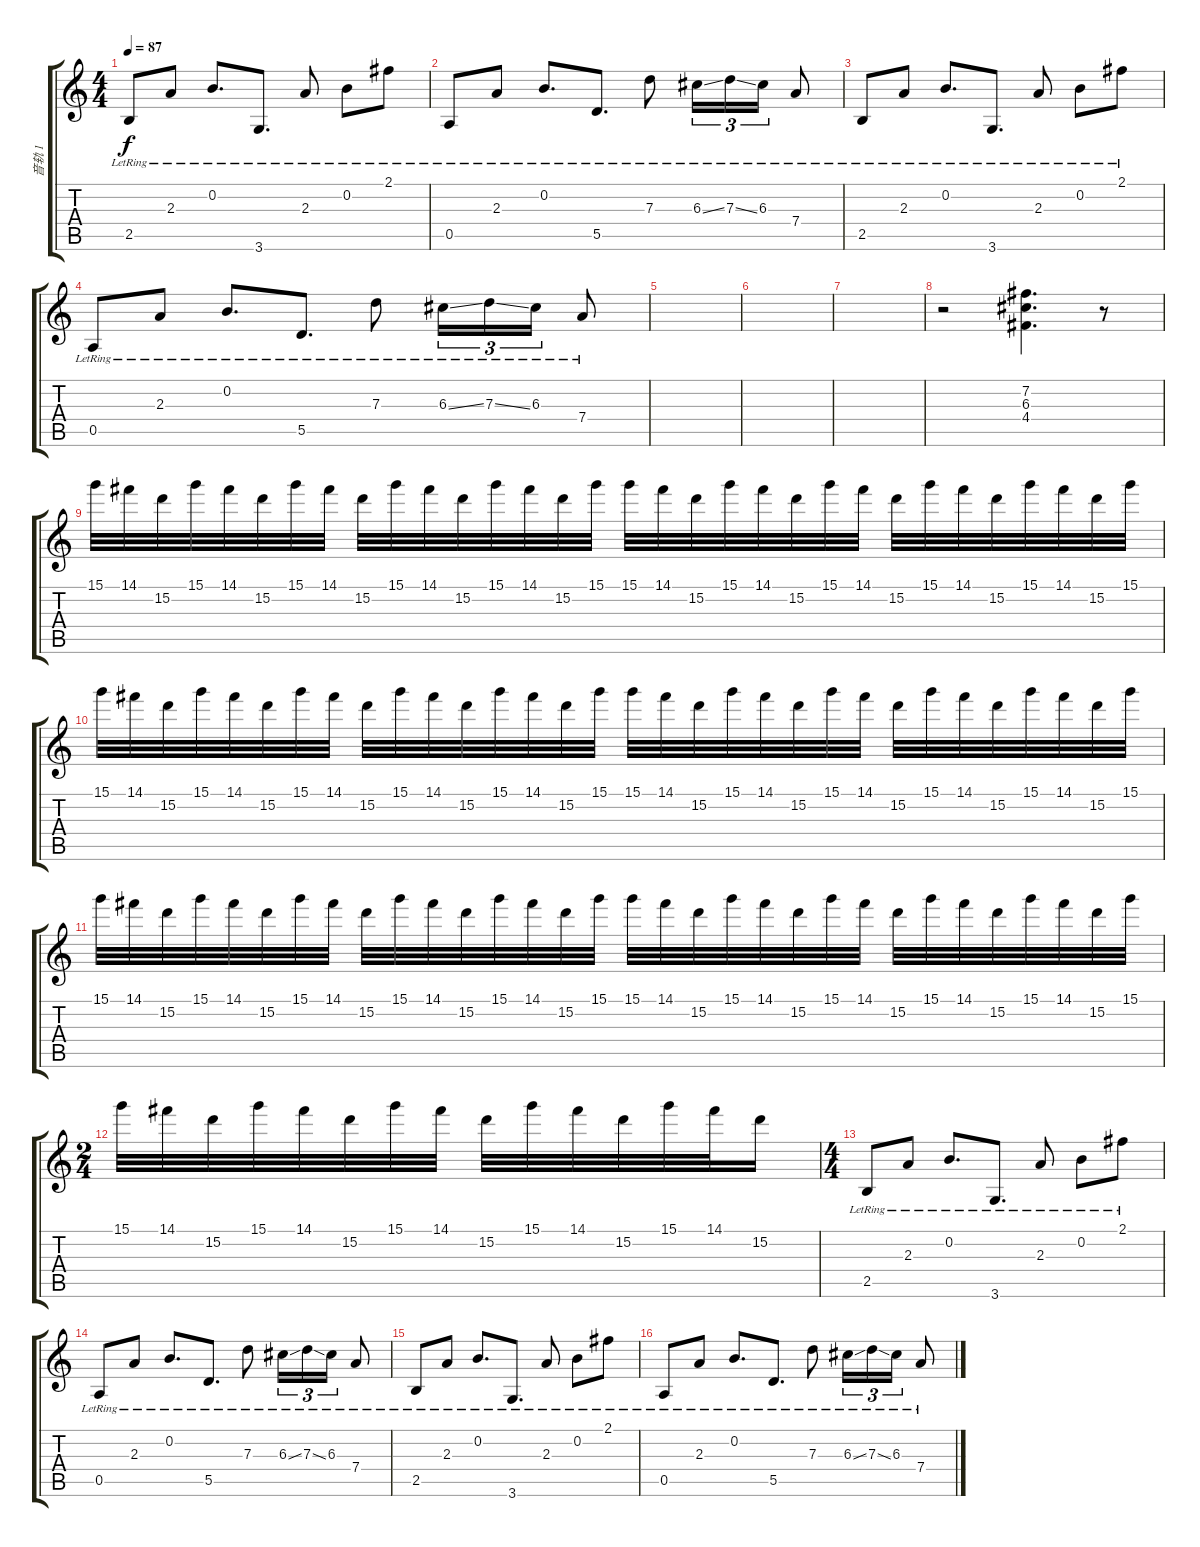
\track ("音轨 1" "音轨 1") {instrument electricguitarmuted}
\staff {score tabs}
\tuning (E4 B3 G3 D3 A2 E2) {hide}
\ts (4 4)
\tempo 87
\clef g2
\ks c
2.5{lr}.8{dy f} 2.3{lr}.8 0.2{lr}.8{d} 3.6{lr}.8{d} 2.3{lr}.8 0.2{lr}.8 2.1{lr}.8 |
0.5{lr}.8 2.3{lr}.8 0.2{lr}.8{d} 5.5{lr}.8{d} 7.3{lr}.8 6.3{ss lr}.16{tu (3 2)} 7.3{ss lr}.16{tu (3 2)} 6.3{lr}.16{tu (3 2)} 7.4{lr}.8 |
2.5{lr}.8 2.3{lr}.8 0.2{lr}.8{d} 3.6{lr}.8{d} 2.3{lr}.8 0.2{lr}.8 2.1{lr}.8 |
0.5{lr}.8 2.3{lr}.8 0.2{lr}.8{d} 5.5{lr}.8{d} 7.3{lr}.8 6.3{ss lr}.16{tu (3 2)} 7.3{ss lr}.16{tu (3 2)} 6.3{lr}.16{tu (3 2)} 7.4{lr}.8 |
|
|
|
r.2{volume 5} (7.2 6.3 4.4).4{d volume 12 instrument overdrivenguitar} r.8 |
15.1.32{volume 9} 14.1.32 15.2.32 15.1.32 14.1.32 15.2.32 15.1.32 14.1.32 15.2.32 15.1.32 14.1.32 15.2.32 15.1.32 14.1.32 15.2.32 15.1.32 15.1.32 14.1.32 15.2.32 15.1.32 14.1.32 15.2.32 15.1.32 14.1.32 15.2.32 15.1.32 14.1.32 15.2.32 15.1.32 14.1.32 15.2.32 15.1.32 |
15.1.32 14.1.32 15.2.32 15.1.32 14.1.32 15.2.32 15.1.32 14.1.32 15.2.32 15.1.32 14.1.32 15.2.32 15.1.32 14.1.32 15.2.32 15.1.32 15.1.32 14.1.32 15.2.32 15.1.32 14.1.32 15.2.32 15.1.32 14.1.32 15.2.32 15.1.32 14.1.32 15.2.32 15.1.32 14.1.32 15.2.32 15.1.32 |
15.1.32 14.1.32 15.2.32 15.1.32 14.1.32 15.2.32 15.1.32 14.1.32 15.2.32 15.1.32 14.1.32 15.2.32 15.1.32 14.1.32 15.2.32 15.1.32 15.1.32 14.1.32 15.2.32 15.1.32 14.1.32 15.2.32 15.1.32 14.1.32 15.2.32 15.1.32 14.1.32 15.2.32 15.1.32 14.1.32 15.2.32 15.1.32 |
\ts (2 4)
15.1.32 14.1.32 15.2.32 15.1.32 14.1.32 15.2.32 15.1.32 14.1.32 15.2.32 15.1.32 14.1.32 15.2.32 15.1.32 14.1.32 15.2.16 |
\ts (4 4)
2.5{lr}.8{volume 16 instrument electricguitarmuted} 2.3{lr}.8 0.2{lr}.8{d} 3.6{lr}.8{d} 2.3{lr}.8 0.2{lr}.8 2.1{lr}.8 |
0.5{lr}.8 2.3{lr}.8 0.2{lr}.8{d} 5.5{lr}.8{d} 7.3{lr}.8 6.3{ss lr}.16{tu (3 2)} 7.3{ss lr}.16{tu (3 2)} 6.3{lr}.16{tu (3 2)} 7.4{lr}.8 |
2.5{lr}.8 2.3{lr}.8 0.2{lr}.8{d} 3.6{lr}.8{d} 2.3{lr}.8 0.2{lr}.8 2.1{lr}.8 |
0.5{lr}.8 2.3{lr}.8 0.2{lr}.8{d} 5.5{lr}.8{d} 7.3{lr}.8 6.3{ss lr}.16{tu (3 2)} 7.3{ss lr}.16{tu (3 2)} 6.3{lr}.16{tu (3 2)} 7.4{lr}.8
